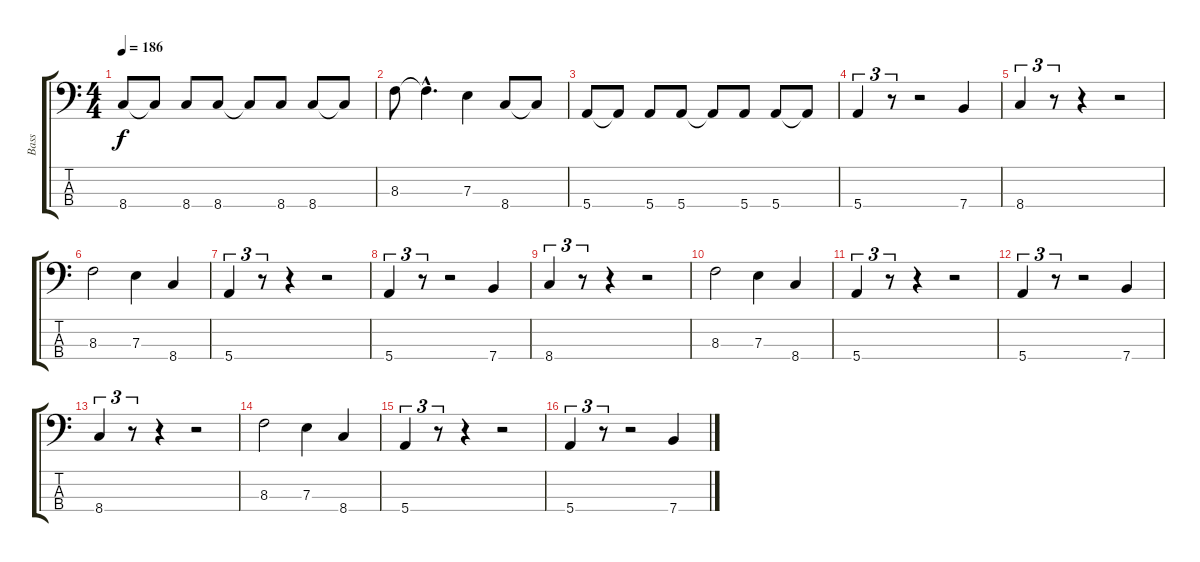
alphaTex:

\track ("Bass" "Bass") {instrument electricbassfinger}
\staff {score tabs}
\tuning (G2 D2 A1 E1) {hide}
\ts (4 4)
\tempo 186
\clef f4
\ks c
8.4.8{dy f} 8.4{t}.8 8.4.8 8.4.8 8.4{t}.8 8.4.8 8.4.8 8.4{t}.8 |
8.3.8 8.3{hac t}.4{d} 7.3.4 8.4.8 8.4{t}.8 |
5.4.8 5.4{t}.8 5.4.8 5.4.8 5.4{t}.8 5.4.8 5.4.8 5.4{t}.8 |
5.4.4{tu (3 2)} r.8{tu (3 2)} r.2 7.4.4 |
8.4.4{tu (3 2)} r.8{tu (3 2)} r.4 r.2 |
8.3.2 7.3.4 8.4.4 |
5.4.4{tu (3 2)} r.8{tu (3 2)} r.4 r.2 |
5.4.4{tu (3 2)} r.8{tu (3 2)} r.2 7.4.4 |
8.4.4{tu (3 2)} r.8{tu (3 2)} r.4 r.2 |
8.3.2 7.3.4 8.4.4 |
5.4.4{tu (3 2)} r.8{tu (3 2)} r.4 r.2 |
5.4.4{tu (3 2)} r.8{tu (3 2)} r.2 7.4.4 |
8.4.4{tu (3 2)} r.8{tu (3 2)} r.4 r.2 |
8.3.2 7.3.4 8.4.4 |
5.4.4{tu (3 2)} r.8{tu (3 2)} r.4 r.2 |
5.4.4{tu (3 2)} r.8{tu (3 2)} r.2 7.4.4
